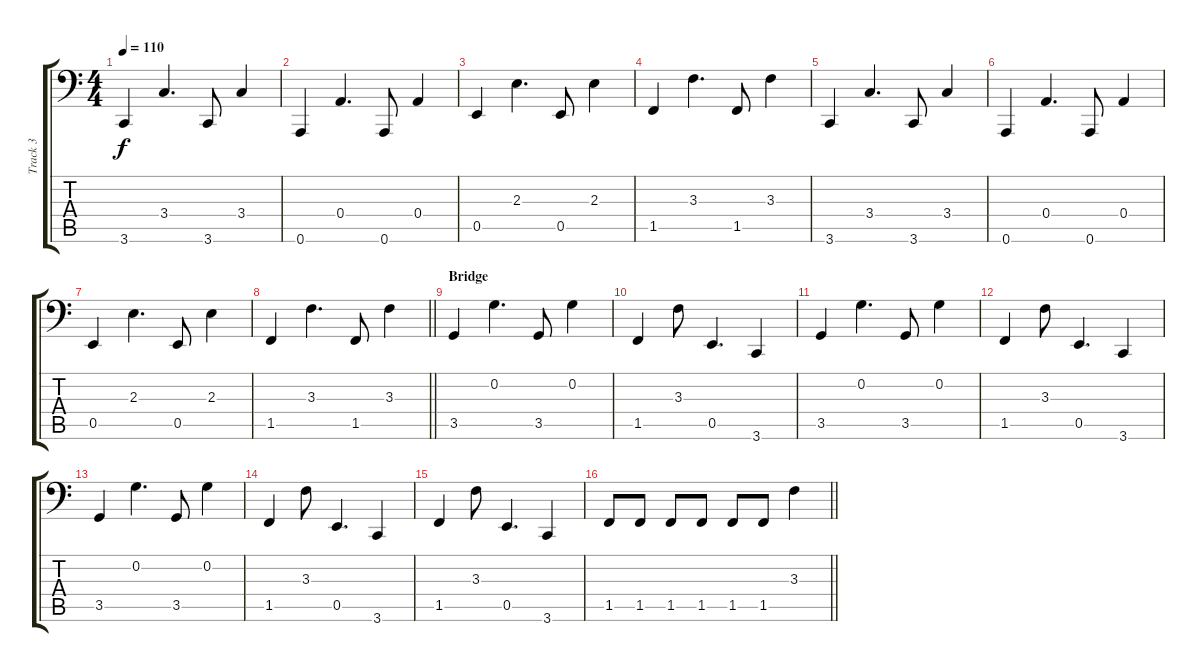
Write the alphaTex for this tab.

\track ("Track 3" "Track 3") {instrument electricbassfinger}
\staff {score tabs}
\tuning (C3 G2 D2 A1 E1 A0) {hide}
\ts (4 4)
\tempo 110
\clef f4
\ks c
3.6.4{dy f} 3.4.4{d} 3.6.8 3.4.4 |
0.6.4 0.4.4{d} 0.6.8 0.4.4 |
0.5.4 2.3.4{d} 0.5.8 2.3.4 |
1.5.4 3.3.4{d} 1.5.8 3.3.4 |
3.6.4 3.4.4{d} 3.6.8 3.4.4 |
0.6.4 0.4.4{d} 0.6.8 0.4.4 |
0.5.4 2.3.4{d} 0.5.8 2.3.4 |
\barLineRight lightlight
1.5.4 3.3.4{d} 1.5.8 3.3.4 |
\section ("" "Bridge")
3.5.4 0.2.4{d} 3.5.8 0.2.4 |
1.5.4 3.3.8 0.5.4{d} 3.6.4 |
3.5.4 0.2.4{d} 3.5.8 0.2.4 |
1.5.4 3.3.8 0.5.4{d} 3.6.4 |
3.5.4 0.2.4{d} 3.5.8 0.2.4 |
1.5.4 3.3.8 0.5.4{d} 3.6.4 |
1.5.4 3.3.8 0.5.4{d} 3.6.4 |
\barLineRight lightlight
1.5.8 1.5.8 1.5.8 1.5.8 1.5.8 1.5.8 3.3.4
